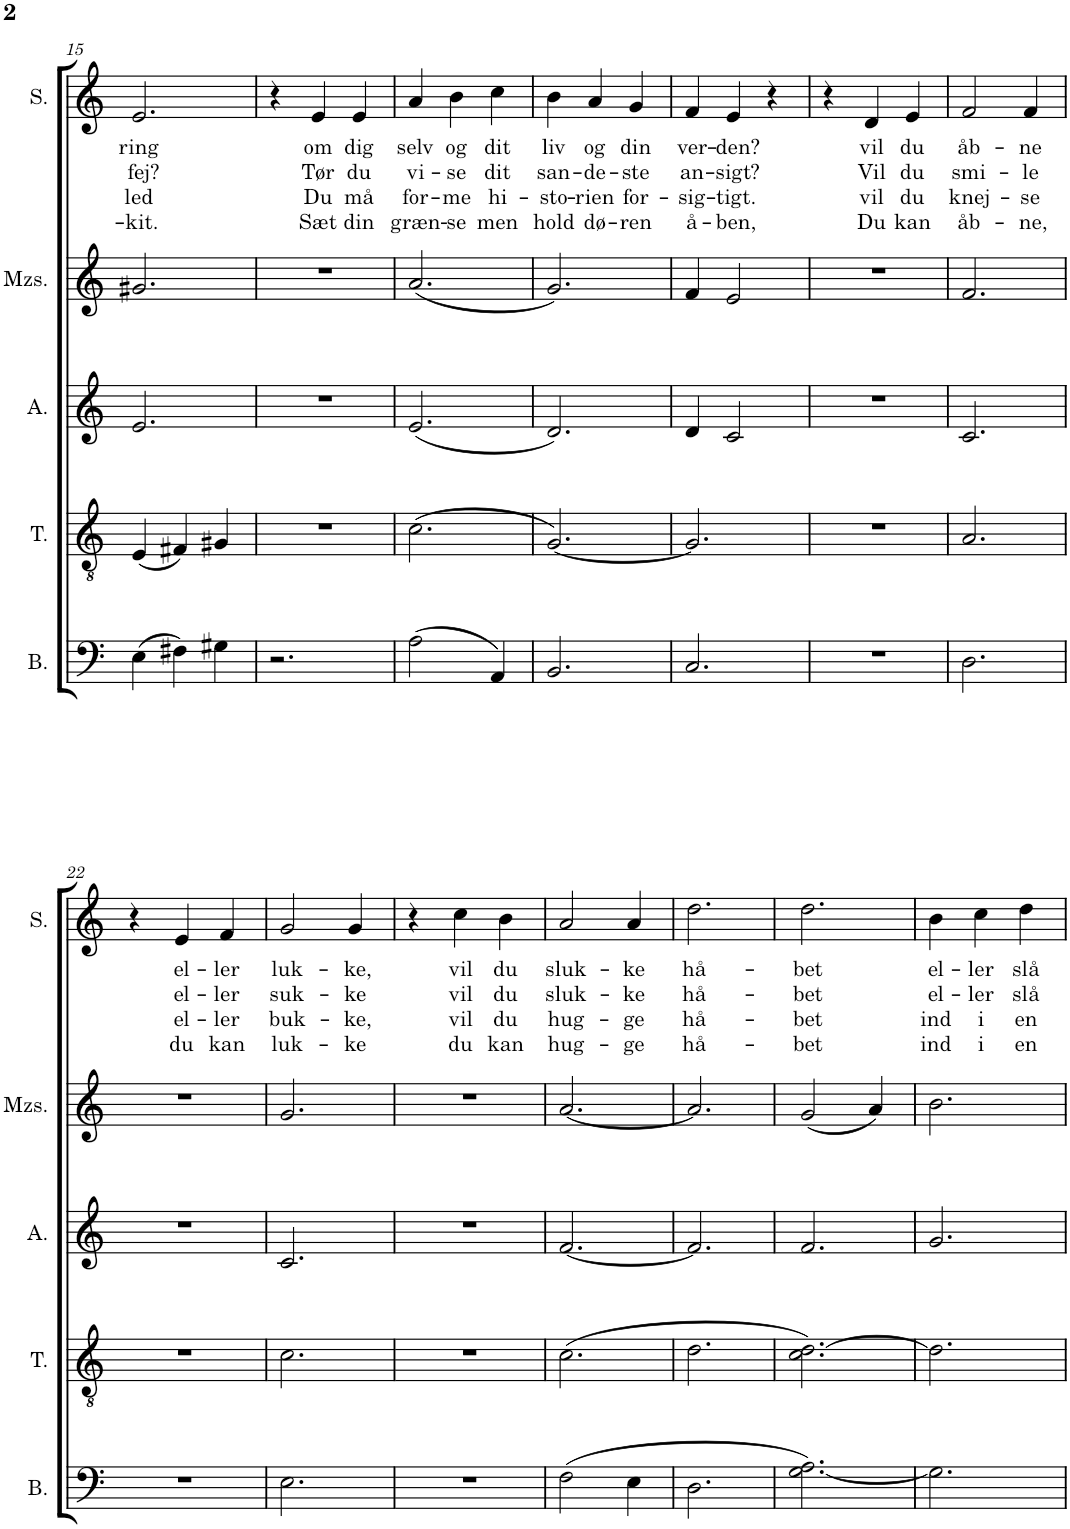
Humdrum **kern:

**kern	**kern	**kern	**kern	**kern	**text	**text	**text	**text
*part5	*part4	*part3	*part2	*part1	*part1	*part1	*part1	*part1
*staff5	*staff4	*staff3	*staff2	*staff1	*staff1	*staff1	*staff1	*staff1
*I"Bass	*I"Tenor	*I"Alto	*I"Mezzosopran	*I"Soprano	*	*	*	*
*I'B.	*I'T.	*I'A.	*I'Mzs.	*I'S.	*	*	*	*
!!LO:PB:g=z
*clefF4	*clefGv2	*clefG2	*clefG2	*clefG2	*	*	*	*
*k[]	*k[]	*k[]	*k[]	*k[]	*	*	*	*
*M3/4	*M3/4	*M3/4	*M3/4	*M3/4	*	*	*	*
=15	=15	=15	=15	=15	=15	=15	=15	=15
!	!	!	!	!	!LO:LY:b	!LO:LY:b	!LO:LY:b	!LO:LY:b
(4E\	(4E/	2.e/	2.g#X/	2.e/	ring	fej?	led	-kit.
4F#X\)	4F#X/)	.	.	.	.	.	.	.
4G#X\	4G#X/	.	.	.	.	.	.	.
=16	=16	=16	=16	=16	=16	=16	=16	=16
2.r	2.r	2.r	2.r	4r	.	.	.	.
!	!	!	!	!	!LO:LY:b	!LO:LY:b	!LO:LY:b	!LO:LY:b
.	.	.	.	4e/	om	Tør	Du	Sæt
!	!	!	!	!	!LO:LY:b	!LO:LY:b	!LO:LY:b	!LO:LY:b
.	.	.	.	4e/	dig	du	må	din
=17	=17	=17	=17	=17	=17	=17	=17	=17
!	!	!	!	!	!LO:LY:b	!LO:LY:b	!LO:LY:b	!LO:LY:b
(2A\	(2.c\	(2.e/	(2.a/	4a/	selv	vi-	for-	græn-
!	!	!	!	!	!LO:LY:b	!LO:LY:b	!LO:LY:b	!LO:LY:b
.	.	.	.	4b\	og	-se	-me	-se
!	!	!	!	!	!LO:LY:b	!LO:LY:b	!LO:LY:b	!LO:LY:b
4AA/)	.	.	.	4cc\	dit	dit	hi-	men
=18	=18	=18	=18	=18	=18	=18	=18	=18
!	!	!	!	!	!LO:LY:b	!LO:LY:b	!LO:LY:b	!LO:LY:b
2.BB/	[2.G/)	2.d/)	2.g/)	4b\	liv	san-	-sto-	hold
!	!	!	!	!	!LO:LY:b	!LO:LY:b	!LO:LY:b	!LO:LY:b
.	.	.	.	4a/	og	-de-	-rien	dø-
!	!	!	!	!	!LO:LY:b	!LO:LY:b	!LO:LY:b	!LO:LY:b
.	.	.	.	4g/	din	-ste	for-	-ren
=19	=19	=19	=19	=19	=19	=19	=19	=19
!	!	!	!	!	!LO:LY:b	!LO:LY:b	!LO:LY:b	!LO:LY:b
2.C/	2.G/]	4d/	4f/	4f/	ver-	an-	-sig-	å-
!	!	!	!	!	!LO:LY:b	!LO:LY:b	!LO:LY:b	!LO:LY:b
.	.	2c/	2e/	4e/	-den?	-sigt?	-tigt.	-ben,
.	.	.	.	4r	.	.	.	.
=20	=20	=20	=20	=20	=20	=20	=20	=20
2.r	2.r	2.r	2.r	4r	.	.	.	.
!	!	!	!	!	!LO:LY:b	!LO:LY:b	!LO:LY:b	!LO:LY:b
.	.	.	.	4d/	vil	Vil	vil	Du
!	!	!	!	!	!LO:LY:b	!LO:LY:b	!LO:LY:b	!LO:LY:b
.	.	.	.	4e/	du	du	du	kan
=21	=21	=21	=21	=21	=21	=21	=21	=21
!	!	!	!	!	!LO:LY:b	!LO:LY:b	!LO:LY:b	!LO:LY:b
2.D\	2.A/	2.c/	2.f/	2f/	åb-	smi-	knej-	åb-
!	!	!	!	!	!LO:LY:b	!LO:LY:b	!LO:LY:b	!LO:LY:b
.	.	.	.	4f/	-ne	-le	-se	-ne,
!!LO:LB:g=z
=22	=22	=22	=22	=22	=22	=22	=22	=22
2.r	2.r	2.r	2.r	4r	.	.	.	.
!	!	!	!	!	!LO:LY:b	!LO:LY:b	!LO:LY:b	!LO:LY:b
.	.	.	.	4e/	el-	el-	el-	du
!	!	!	!	!	!LO:LY:b	!LO:LY:b	!LO:LY:b	!LO:LY:b
.	.	.	.	4f/	-ler	-ler	-ler	kan
=23	=23	=23	=23	=23	=23	=23	=23	=23
!	!	!	!	!	!LO:LY:b	!LO:LY:b	!LO:LY:b	!LO:LY:b
2.E\	2.c\	2.c/	2.g/	2g/	luk-	suk-	buk-	luk-
!	!	!	!	!	!LO:LY:b	!LO:LY:b	!LO:LY:b	!LO:LY:b
.	.	.	.	4g/	-ke,	-ke	-ke,	-ke
=24	=24	=24	=24	=24	=24	=24	=24	=24
2.r	2.r	2.r	2.r	4r	.	.	.	.
!	!	!	!	!	!LO:LY:b	!LO:LY:b	!LO:LY:b	!LO:LY:b
.	.	.	.	4cc\	vil	vil	vil	du
!	!	!	!	!	!LO:LY:b	!LO:LY:b	!LO:LY:b	!LO:LY:b
.	.	.	.	4b\	du	du	du	kan
=25	=25	=25	=25	=25	=25	=25	=25	=25
!	!	!	!	!	!LO:LY:b	!LO:LY:b	!LO:LY:b	!LO:LY:b
(2F\	(2.c\	[2.f/	[2.a/	2a/	sluk-	sluk-	hug-	hug-
!	!	!	!	!	!LO:LY:b	!LO:LY:b	!LO:LY:b	!LO:LY:b
4E\	.	.	.	4a/	-ke	-ke	-ge	-ge
=26	=26	=26	=26	=26	=26	=26	=26	=26
!	!	!	!	!	!LO:LY:b	!LO:LY:b	!LO:LY:b	!LO:LY:b
2.D\	2.d\	2.f/]	2.a/]	2.dd\	hå-	hå-	hå-	hå-
=27	=27	=27	=27	=27	=27	=27	=27	=27
!	!	!	!	!	!LO:LY:b	!LO:LY:b	!LO:LY:b	!LO:LY:b
[2.G\ 2.A\)	2.c\ [2.d\)	2.f/	(2g/	2.dd\	-bet	-bet	-bet	-bet
.	.	.	4a/)	.	.	.	.	.
=28	=28	=28	=28	=28	=28	=28	=28	=28
!	!	!	!	!	!LO:LY:b	!LO:LY:b	!LO:LY:b	!LO:LY:b
2.G\]	2.d\]	2.g/	2.b\	4b\	el-	el-	ind	ind
!	!	!	!	!	!LO:LY:b	!LO:LY:b	!LO:LY:b	!LO:LY:b
.	.	.	.	4cc\	-ler	-ler	i	i
!	!	!	!	!	!LO:LY:b	!LO:LY:b	!LO:LY:b	!LO:LY:b
.	.	.	.	4dd\	slå	slå	en	en
=	=	=	=	=	=	=	=	=
*-	*-	*-	*-	*-	*-	*-	*-	*-
